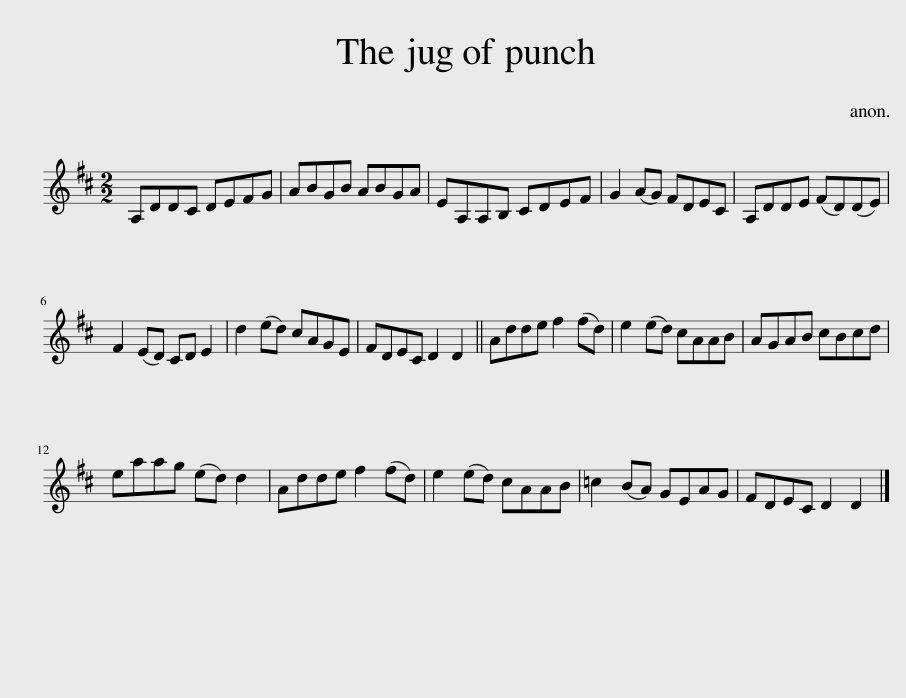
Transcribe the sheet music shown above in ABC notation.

X:1
L:1/8
M:2/2
I:linebreak $
K:D
V:1 treble
V:1
 A,DDC DEFG | ABGB ABGA | EA,A,B, CDEF | G2 (AG) FDEC | A,DDE (FD)(DE) |$ %5
 F2 (ED) CD E2 | d2 (ed) cAGE | FDEC D2 D2 || Adde f2 (fd) | e2 (ed) cAAB | %10
 AGAB cBcd |$ eaag (ed) d2 | Adde f2 (fd) | e2 (ed) cAAB | =c2 (BA) GEAG | %15
 FDEC D2 D2 |] %16
